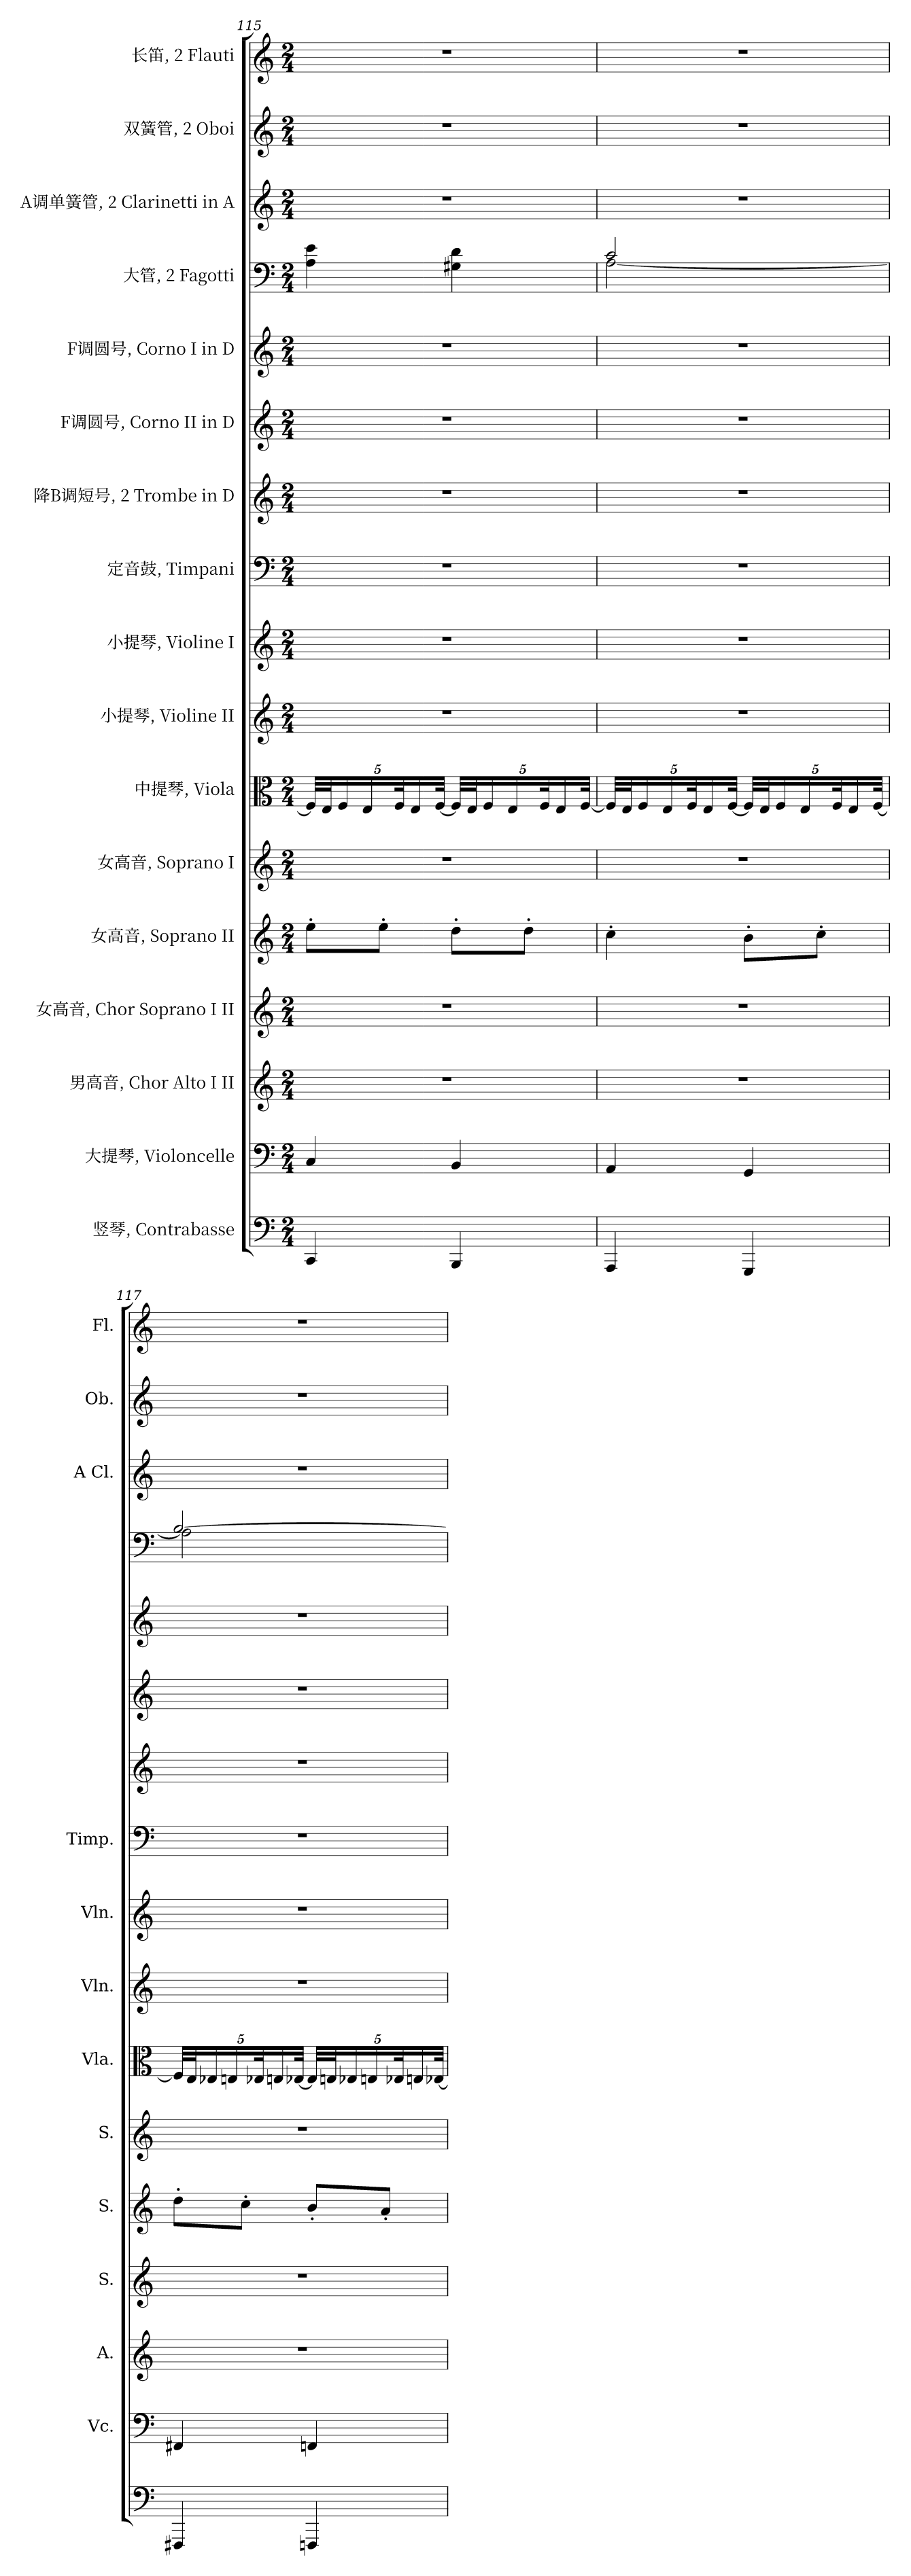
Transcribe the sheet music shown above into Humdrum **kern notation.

**kern	**kern	**kern	**kern	**kern	**kern	**kern	**kern	**kern	**kern	**kern	**kern	**kern	**kern	**kern	**kern	**kern
*part17	*part16	*part15	*part14	*part13	*part12	*part11	*part10	*part9	*part8	*part7	*part6	*part5	*part4	*part3	*part2	*part1
*staff17	*staff16	*staff15	*staff14	*staff13	*staff12	*staff11	*staff10	*staff9	*staff8	*staff7	*staff6	*staff5	*staff4	*staff3	*staff2	*staff1
*I"竖琴, Contrabasse	*I"大提琴, Violoncelle	*I"男高音, Chor Alto I II	*I"女高音, Chor Soprano I II	*I"女高音, Soprano II	*I"女高音, Soprano I	*I"中提琴, Viola	*I"小提琴, Violine II	*I"小提琴, Violine I	*I"定音鼓, Timpani	*I"降B调短号, 2 Trombe in D	*I"F调圆号, Corno II in D	*I"F调圆号, Corno I in D	*I"大管, 2 Fagotti	*I"A调单簧管, 2 Clarinetti in A	*I"双簧管, 2 Oboi	*I"长笛, 2 Flauti
*	*I'Vc.	*I'A.	*I'S.	*I'S.	*I'S.	*I'Vla.	*I'Vln.	*I'Vln.	*I'Timp.	*	*	*	*	*I'A Cl.	*I'Ob.	*I'Fl.
*clefF4	*clefF4	*clefG2	*clefG2	*clefG2	*clefG2	*clefC3	*clefG2	*clefG2	*clefF4	*clefG2	*clefG2	*clefG2	*clefF4	*clefG2	*clefG2	*clefG2
*	*	*	*	*	*	*	*	*	*	*ITrd1c2	*ITrd4c7	*ITrd4c7	*	*ITrd2c3	*	*
*k[]	*k[]	*k[]	*k[]	*k[]	*k[]	*k[]	*k[]	*k[]	*k[]	*k[b-e-]	*k[b-]	*k[b-]	*k[]	*k[f#c#g#]	*k[]	*k[]
*M2/4	*M2/4	*M2/4	*M2/4	*M2/4	*M2/4	*M2/4	*M2/4	*M2/4	*M2/4	*M2/4	*M2/4	*M2/4	*M2/4	*M2/4	*M2/4	*M2/4
*MM85	*MM85	*MM85	*MM85	*MM85	*MM85	*MM85	*MM85	*MM85	*MM85	*MM85	*MM85	*MM85	*MM85	*MM85	*MM85	*MM85
*	*	*	*	*	*	*Xbrackettup	*	*	*	*	*	*	*	*	*	*
=115	=115	=115	=115	=115	=115	=115	=115	=115	=115	=115	=115	=115	=115	=115	=115	=115
4CC/	4C/	2r	2r	8ee'\L	2r	40F/LLL]	2r	2r	2r	2r	2r	2r	4A\ 4e\	2r	2r	2r
.	.	.	.	.	.	40E/J	.	.	.	.	.	.	.	.	.	.
.	.	.	.	.	.	20F/	.	.	.	.	.	.	.	.	.	.
.	.	.	.	.	.	20E/	.	.	.	.	.	.	.	.	.	.
.	.	.	.	8ee'\J	.	.	.	.	.	.	.	.	.	.	.	.
.	.	.	.	.	.	40F/K	.	.	.	.	.	.	.	.	.	.
.	.	.	.	.	.	20E/	.	.	.	.	.	.	.	.	.	.
.	.	.	.	.	.	[40F/JJk	.	.	.	.	.	.	.	.	.	.
4BBB/	4BB/	.	.	8dd'\L	.	40F/LLL]	.	.	.	.	.	.	4G#X\ 4d\	.	.	.
.	.	.	.	.	.	40E/J	.	.	.	.	.	.	.	.	.	.
.	.	.	.	.	.	20F/	.	.	.	.	.	.	.	.	.	.
.	.	.	.	.	.	20E/	.	.	.	.	.	.	.	.	.	.
.	.	.	.	8dd'\J	.	.	.	.	.	.	.	.	.	.	.	.
.	.	.	.	.	.	40F/K	.	.	.	.	.	.	.	.	.	.
.	.	.	.	.	.	20E/	.	.	.	.	.	.	.	.	.	.
.	.	.	.	.	.	[40F/JJk	.	.	.	.	.	.	.	.	.	.
=116	=116	=116	=116	=116	=116	=116	=116	=116	=116	=116	=116	=116	=116	=116	=116	=116
*	*	*	*	*	*	*	*	*	*	*	*	*	*	*	*	*MM85
*	*	*	*	*	*	*	*	*	*	*	*	*	*^	*	*	*
4AAA/	4AA/	2r	2r	4cc'\	2r	40F/LLL]	2r	2r	2r	2r	2r	2r	2c/	[2A\	2r	2r	2r
.	.	.	.	.	.	40E/J	.	.	.	.	.	.	.	.	.	.	.
.	.	.	.	.	.	20F/	.	.	.	.	.	.	.	.	.	.	.
.	.	.	.	.	.	20E/	.	.	.	.	.	.	.	.	.	.	.
.	.	.	.	.	.	40F/K	.	.	.	.	.	.	.	.	.	.	.
.	.	.	.	.	.	20E/	.	.	.	.	.	.	.	.	.	.	.
.	.	.	.	.	.	[40F/JJk	.	.	.	.	.	.	.	.	.	.	.
4GGG/	4GG/	.	.	8b'\L	.	40F/LLL]	.	.	.	.	.	.	.	.	.	.	.
.	.	.	.	.	.	40E/J	.	.	.	.	.	.	.	.	.	.	.
.	.	.	.	.	.	20F/	.	.	.	.	.	.	.	.	.	.	.
.	.	.	.	.	.	20E/	.	.	.	.	.	.	.	.	.	.	.
.	.	.	.	8cc'\J	.	.	.	.	.	.	.	.	.	.	.	.	.
.	.	.	.	.	.	40F/K	.	.	.	.	.	.	.	.	.	.	.
.	.	.	.	.	.	20E/	.	.	.	.	.	.	.	.	.	.	.
.	.	.	.	.	.	[40F/JJk	.	.	.	.	.	.	.	.	.	.	.
!!LO:PB:g=z
=117	=117	=117	=117	=117	=117	=117	=117	=117	=117	=117	=117	=117	=117	=117	=117	=117	=117
*	*	*	*	*	*	*	*	*	*	*	*	*	*	*	*	*	*MM85
4FFF#X/	4FF#X/	2r	2r	8dd'\L	2r	40F/LLL]	2r	2r	2r	2r	2r	2r	[2B/	2A\]	2r	2r	2r
.	.	.	.	.	.	40E/J	.	.	.	.	.	.	.	.	.	.	.
.	.	.	.	.	.	20E-X/	.	.	.	.	.	.	.	.	.	.	.
.	.	.	.	.	.	20En/	.	.	.	.	.	.	.	.	.	.	.
.	.	.	.	8cc'\J	.	.	.	.	.	.	.	.	.	.	.	.	.
.	.	.	.	.	.	40E-X/K	.	.	.	.	.	.	.	.	.	.	.
.	.	.	.	.	.	20En/	.	.	.	.	.	.	.	.	.	.	.
.	.	.	.	.	.	[40E-X/JJk	.	.	.	.	.	.	.	.	.	.	.
4FFFn/	4FFn/	.	.	8b'/L	.	40E-/LLL]	.	.	.	.	.	.	.	.	.	.	.
.	.	.	.	.	.	40En/J	.	.	.	.	.	.	.	.	.	.	.
.	.	.	.	.	.	20E-X/	.	.	.	.	.	.	.	.	.	.	.
.	.	.	.	.	.	20En/	.	.	.	.	.	.	.	.	.	.	.
.	.	.	.	8a'/J	.	.	.	.	.	.	.	.	.	.	.	.	.
.	.	.	.	.	.	40E-X/K	.	.	.	.	.	.	.	.	.	.	.
.	.	.	.	.	.	20En/	.	.	.	.	.	.	.	.	.	.	.
.	.	.	.	.	.	[40E-X/JJk	.	.	.	.	.	.	.	.	.	.	.
*	*	*	*	*	*	*	*	*	*	*	*	*	*v	*v	*	*	*
=	=	=	=	=	=	=	=	=	=	=	=	=	=	=	=	=
*-	*-	*-	*-	*-	*-	*-	*-	*-	*-	*-	*-	*-	*-	*-	*-	*-
